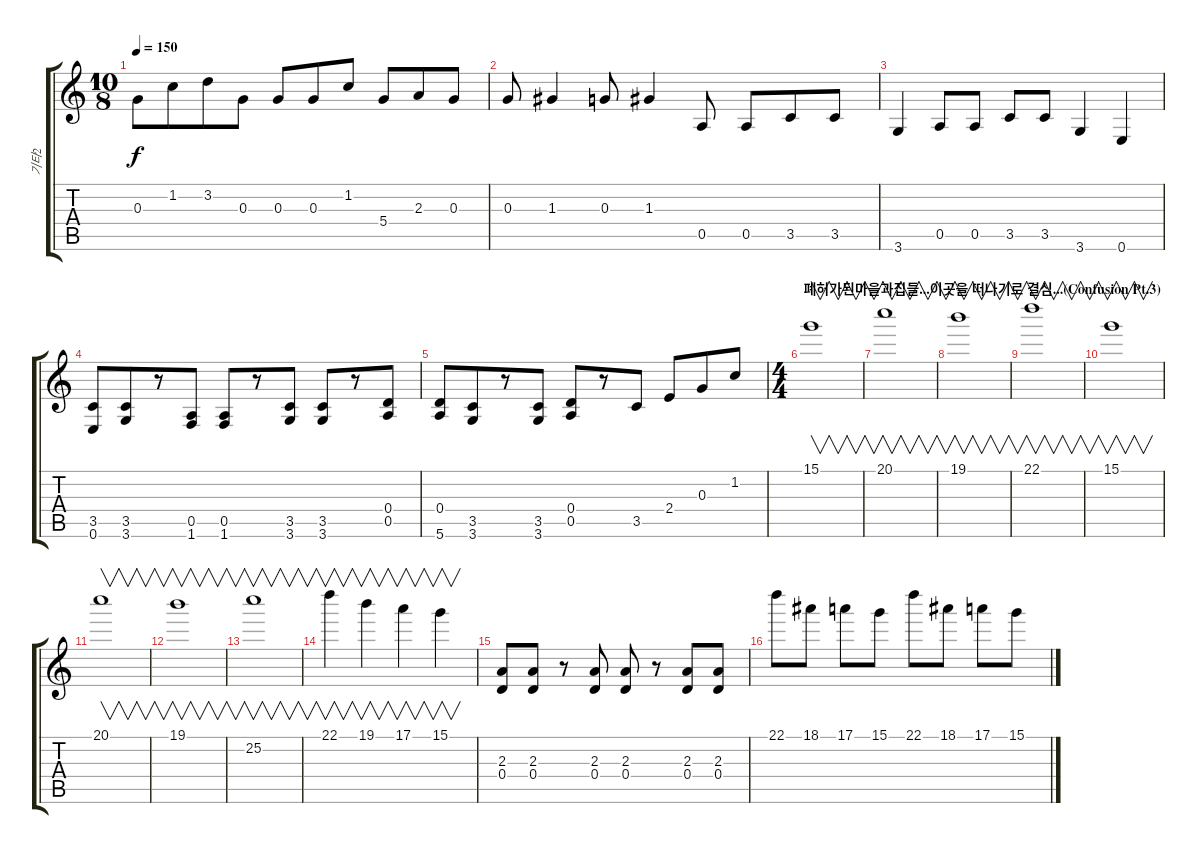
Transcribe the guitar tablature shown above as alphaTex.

\track ("기타2" "기타2") {instrument overdrivenguitar}
\staff {score tabs}
\tuning (E4 B3 G3 D3 A2 E2) {hide}
\ts (10 8)
\tempo 150
\clef g2
\ks c
0.3.8{dy f} 1.2.8 3.2.8 0.3.8 0.3.8 0.3.8 1.2.8 5.4.8 2.3.8 0.3.8 |
0.3.8 1.3.4 0.3.8 1.3.4 0.5.8 0.5.8 3.5.8 3.5.8 |
3.6.4 0.5.8 0.5.8 3.5.8 3.5.8 3.6.4 0.6.4 |
(3.5 0.6).8 (3.5 3.6).8 r.8 (0.5 1.6).8 (0.5 1.6).8 r.8 (3.5 3.6).8 (3.5 3.6).8 r.8 (0.4 0.5).8 |
(0.4 5.6).8 (3.5 3.6).8 r.8 (3.5 3.6).8 (0.4 0.5).8 r.8 3.5.8 2.4.8 0.3.8 1.2.8 |
\ts (4 4)
\section ("" "폐허가된마을과집들...이곳을 떠나기로 결심...(Confusion Pt.3)")
15.1.1{v} |
20.1.1{v} |
19.1.1{v} |
22.1.1{v} |
15.1.1{v} |
20.1.1{v} |
19.1.1{v} |
25.2.1{v} |
22.1.4{v} 19.1.4{v} 17.1.4{v} 15.1.4{v} |
(2.3 0.4).8 (2.3 0.4).8 r.8 (2.3 0.4).8 (2.3 0.4).8 r.8 (2.3 0.4).8 (2.3 0.4).8 |
22.1.8 18.1.8 17.1.8 15.1.8 22.1.8 18.1.8 17.1.8 15.1.8
